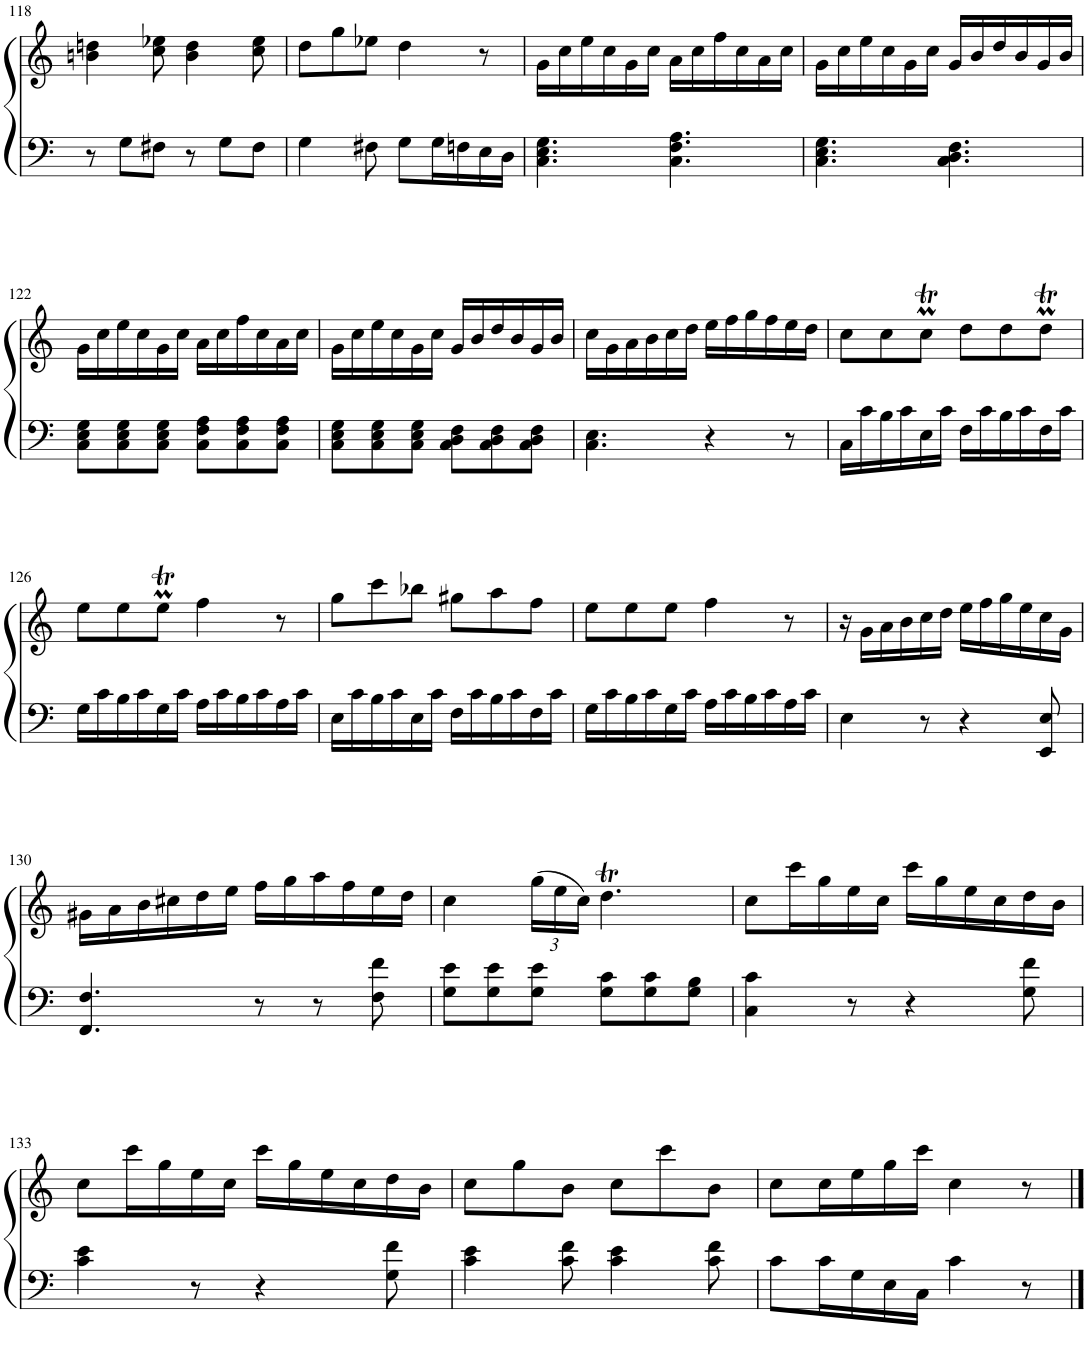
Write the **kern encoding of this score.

**kern	**kern
*part1	*part1
*staff2	*staff1
*I"Piano	*
*I'Pno.	*
!!LO:PB:g=z
*clefF4	*clefG2
*k[]	*k[]
*M6/8	*M6/8
=118	=118
8r	4bn\ 4ddn\
8G\L	.
8F#X\J	8cc\ 8ee-X\
8r	4b\ 4dd\
8G\L	.
8F#\J	8cc\ 8ee-\
=119	=119
4G\	8dd\L
.	8gg\
8F#X\	8ee-X\J
8G\L	4dd\
16G\L	.
16Fn\	.
16E\	8r
16D\JJ	.
=120	=120
4.C\ 4.E\ 4.G\	16g\LL
.	16cc\
.	16ee\
.	16cc\
.	16g\
.	16cc\JJ
4.C\ 4.F\ 4.A\	16a\LL
.	16cc\
.	16ff\
.	16cc\
.	16a\
.	16cc\JJ
=121	=121
4.C\ 4.E\ 4.G\	16g\LL
.	16cc\
.	16ee\
.	16cc\
.	16g\
.	16cc\JJ
4.C\ 4.D\ 4.F\	16g/LL
.	16b/
.	16dd/
.	16b/
.	16g/
.	16b/JJ
!!LO:LB:g=z
=122	=122
8C\ 8E\ 8G\L	16g\LL
.	16cc\
8C\ 8E\ 8G\	16ee\
.	16cc\
8C\ 8E\ 8G\J	16g\
.	16cc\JJ
8C\ 8F\ 8A\L	16a\LL
.	16cc\
8C\ 8F\ 8A\	16ff\
.	16cc\
8C\ 8F\ 8A\J	16a\
.	16cc\JJ
=123	=123
8C\ 8E\ 8G\L	16g\LL
.	16cc\
8C\ 8E\ 8G\	16ee\
.	16cc\
8C\ 8E\ 8G\J	16g\
.	16cc\JJ
8C\ 8D\ 8F\L	16g/LL
.	16b/
8C\ 8D\ 8F\	16dd/
.	16b/
8C\ 8D\ 8F\J	16g/
.	16b/JJ
=124	=124
4.C\ 4.E\	16cc\LL
.	16g\
.	16a\
.	16b\
.	16cc\
.	16dd\JJ
4r	16ee\LL
.	16ff\
.	16gg\
.	16ff\
8r	16ee\
.	16dd\JJ
=125	=125
16C\LL	8cc\L
16c\	.
16B\	8cc\
16c\	.
16E\	8ccMT\J
16c\JJ	.
16F\LL	8dd\L
16c\	.
16B\	8dd\
16c\	.
16F\	8ddMT\J
16c\JJ	.
!!LO:LB:g=z
=126	=126
16G\LL	8ee\L
16c\	.
16B\	8ee\
16c\	.
16G\	8eemt\J
16c\JJ	.
16A\LL	4ff\
16c\	.
16B\	.
16c\	.
16A\	8r
16c\JJ	.
=127	=127
16E\LL	8gg\L
16c\	.
16B\	8ccc\
16c\	.
16E\	8bb-X\J
16c\JJ	.
16F\LL	8gg#X\L
16c\	.
16B\	8aa\
16c\	.
16F\	8ff\J
16c\JJ	.
=128	=128
16G\LL	8ee\L
16c\	.
16B\	8ee\
16c\	.
16G\	8ee\J
16c\JJ	.
16A\LL	4ff\
16c\	.
16B\	.
16c\	.
16A\	8r
16c\JJ	.
=129	=129
4E\	16r
.	16g\LL
.	16a\
.	16b\
8r	16cc\
.	16dd\JJ
4r	16ee\LL
.	16ff\
.	16gg\
.	16ee\
8EE/ 8E/	16cc\
.	16g\JJ
!!LO:LB:g=z
=130	=130
4.FF/ 4.F/	16g#X\LL
.	16a\
.	16b\
.	16cc#X\
.	16dd\
.	16ee\JJ
8r	16ff\LL
.	16gg\
8r	16aa\
.	16ff\
8F\ 8f\	16ee\
.	16dd\JJ
=131	=131
8G\ 8e\L	4cc\
8G\ 8e\	.
*	*Xbrackettup
8G\ 8e\J	(24gg\LL
.	24ee\
.	24cc\JJ)
8G\ 8c\L	4.ddT\
8G\ 8c\	.
8G\ 8B\J	.
=132	=132
4C\ 4c\	8cc\L
.	16ccc\L
.	16gg\
8r	16ee\
.	16cc\JJ
4r	16ccc\LL
.	16gg\
.	16ee\
.	16cc\
8G\ 8f\	16dd\
.	16b\JJ
!!LO:LB:g=z
=133	=133
4c\ 4e\	8cc\L
.	16ccc\L
.	16gg\
8r	16ee\
.	16cc\JJ
4r	16ccc\LL
.	16gg\
.	16ee\
.	16cc\
8G\ 8f\	16dd\
.	16b\JJ
=134	=134
4c\ 4e\	8cc\L
.	8gg\
8c\ 8f\	8b\J
4c\ 4e\	8cc\L
.	8ccc\
8c\ 8f\	8b\J
=135	=135
8c\L	8cc\L
16c\L	16cc\L
16G\	16ee\
16E\	16gg\
16C\JJ	16ccc\JJ
4c\	4cc\
8r	8r
==	==
*-	*-
